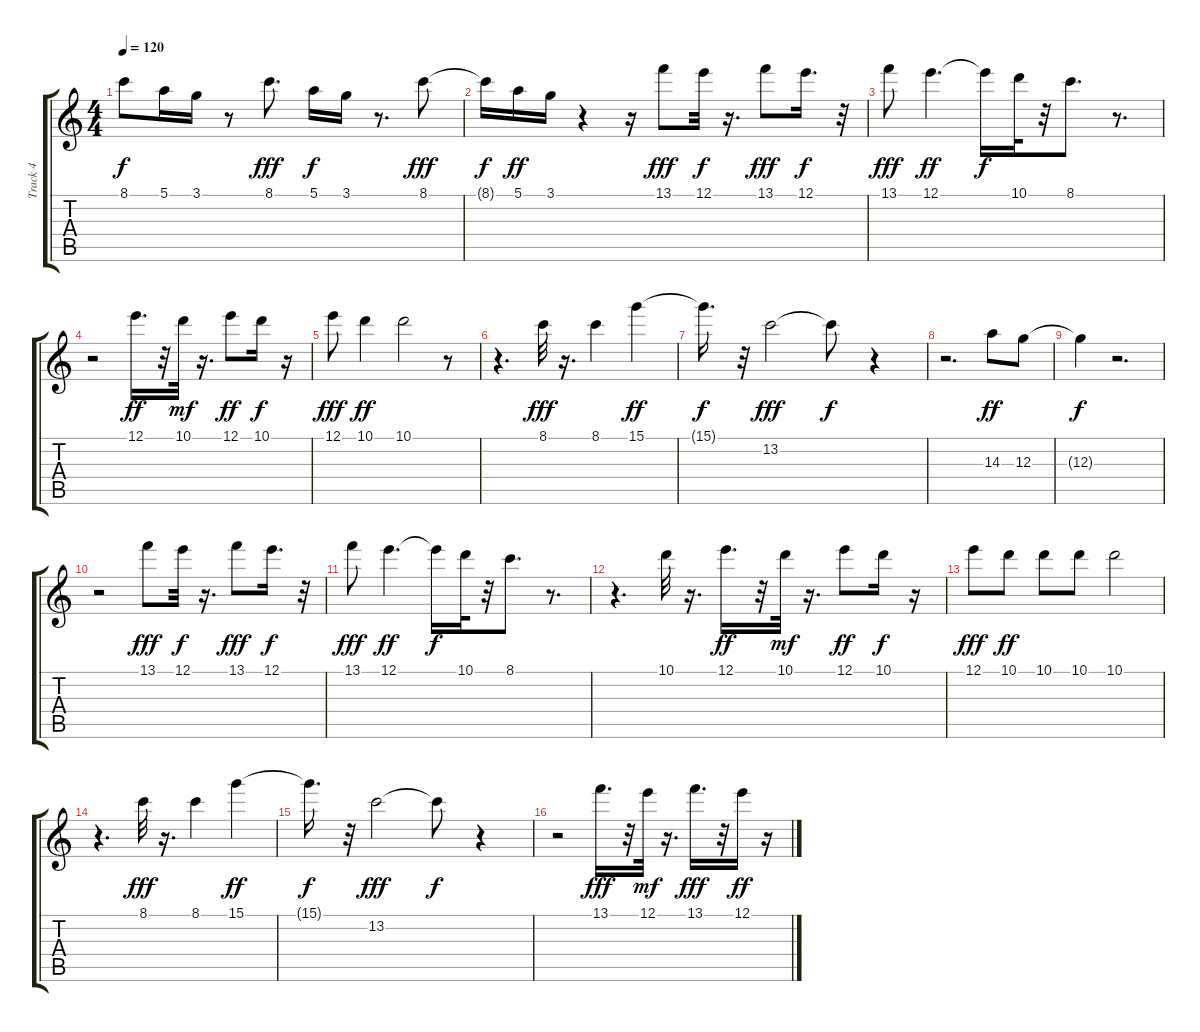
\track ("Track 4" "Track 4") {instrument electricguitarjazz}
\staff {score tabs}
\tuning (E4 B3 G3 D3 A2 E2) {hide}
\ts (4 4)
\tempo 120
\clef g2
\ks c
8.1{t}.8{dy f} 5.1.16 3.1.16 r.8 8.1.8{d dy fff} 5.1.16{dy f} 3.1.16 r.8{d} 8.1.8{dy fff} |
8.1{t}.16{dy f} 5.1.16{dy ff} 3.1.16 r.4 r.16 13.1.8{dy fff} 12.1.32{dy f} r.16{d} 13.1.8{dy fff} 12.1.16{d dy f} r.32 |
13.1.8{dy fff} 12.1.4{d dy ff} 12.1{t}.16{dy f} 10.1.32 r.32 8.1.8{d} r.8{d} |
r.2 12.1.16{d dy ff} r.32 10.1.32{dy mf} r.16{d} 12.1.8{dy ff} 10.1.16{dy f} r.16 |
12.1.8{dy fff} 10.1.4{dy ff} 10.1.2 r.8 |
r.4{d} 8.1.32{dy fff} r.16{d} 8.1.4 15.1.4{dy ff} |
15.1{t}.16{d dy f} r.32 13.2.2{dy fff} 13.2{t}.8{dy f} r.4 |
r.2{d} 14.3.8{dy ff} 12.3.8 |
12.3{t}.4{dy f} r.2{d} |
r.2 13.1.8{dy fff} 12.1.32{dy f} r.16{d} 13.1.8{dy fff} 12.1.16{d dy f} r.32 |
13.1.8{dy fff} 12.1.4{d dy ff} 12.1{t}.16{dy f} 10.1.32 r.32 8.1.8{d} r.8{d} |
r.4{d} 10.1.32 r.16{d} 12.1.16{d dy ff} r.32 10.1.32{dy mf} r.16{d} 12.1.8{dy ff} 10.1.16{dy f} r.16 |
12.1.8{dy fff} 10.1.8{dy ff} 10.1.8 10.1.8 10.1.2 |
r.4{d} 8.1.32{dy fff} r.16{d} 8.1.4 15.1.4{dy ff} |
15.1{t}.16{d dy f} r.32 13.2.2{dy fff} 13.2{t}.8{dy f} r.4 |
r.2 13.1.16{d dy fff} r.32 12.1.32{dy mf} r.16{d} 13.1.16{d dy fff} r.32 12.1.16{dy ff} r.16
